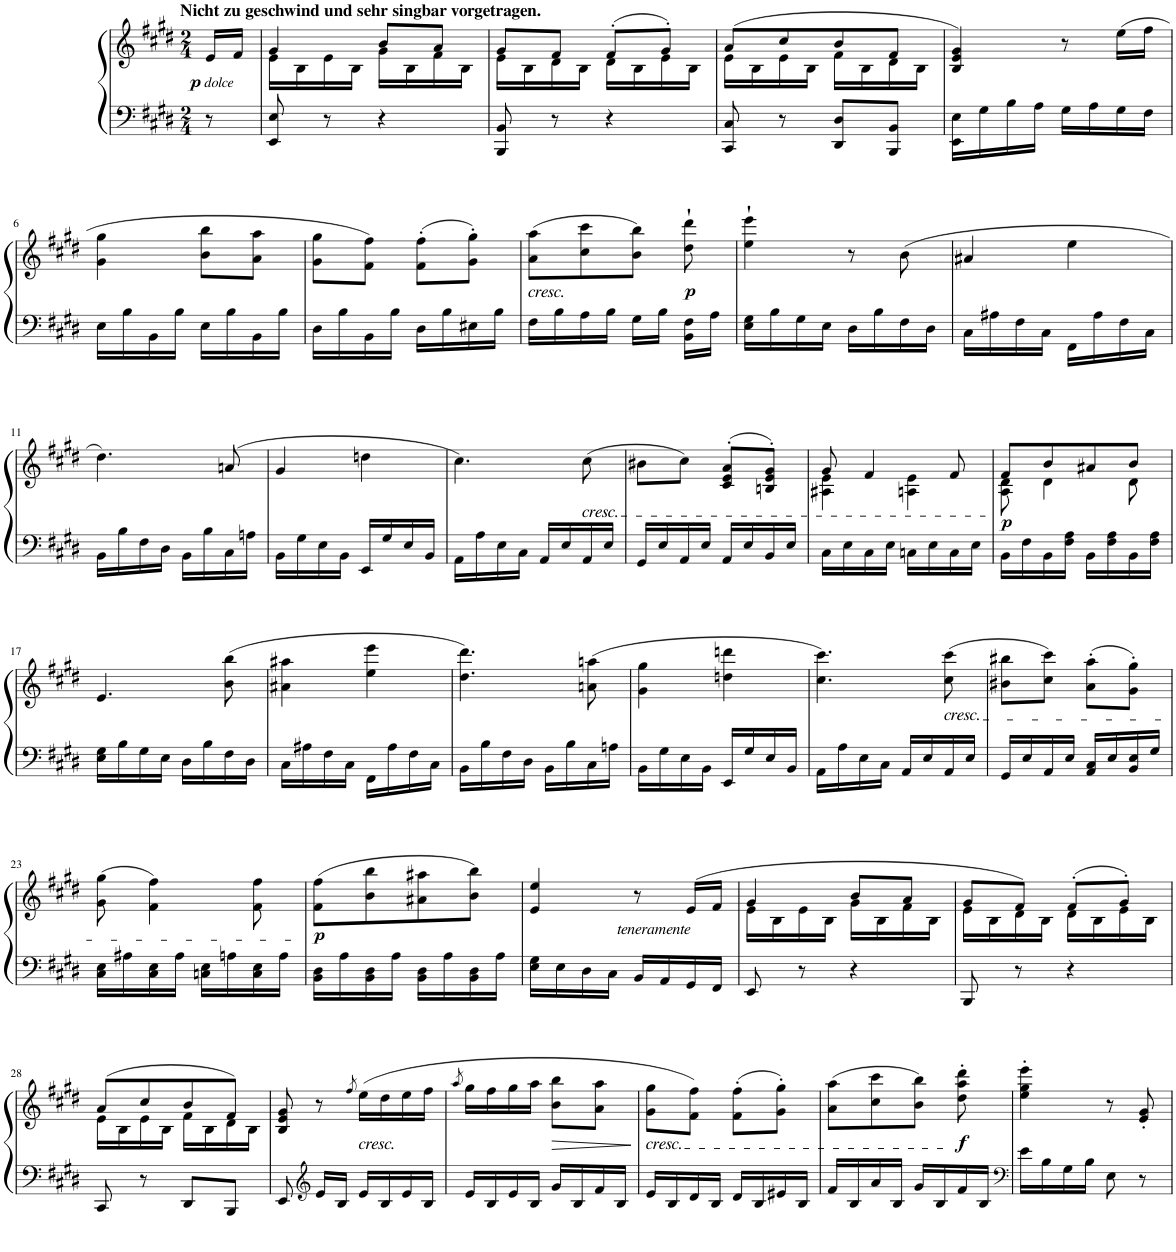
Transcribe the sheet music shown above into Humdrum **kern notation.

**kern	**kern	**dynam
*part1	*part1	*part1
*staff2	*staff1	*staff1/2
*I"Piano	*	*
*I'Pno.	*	*
!!LO:PB:g=z
*clefG2	*clefG2	*
*k[f#c#g#d#]	*k[f#c#g#d#]	*
*M2/4	*M2/4	*
=1	=1	=1
!	!LO:TX:a:B:t=Nicht zu geschwind und sehr singbar vorgetragen.	!
!	!	!LO:DY:b
!	!	!LO:DY:n=1:b
8r	16e/LL	p other-dynamics
.	16f#/JJ	.
=2	=2	=2
*	*^	*
8EE/ 8E/	4g#/	16e\LL	.
.	.	16B\	.
8r	.	16e\	.
.	.	16B\JJ	.
4r	8b/L	16g#\LL	.
.	.	16B\	.
.	8a/J	16f#\	.
.	.	16B\JJ	.
=3	=3	=3	=3
8BBB/ 8BB/	8g#/L	16e\LL	.
.	.	16B\	.
8r	8f#/J	16d#\	.
.	.	16B\JJ	.
4r	(8f#'/L	16d#\LL	.
.	.	16B\	.
.	8g#'/J)	16e\	.
.	.	16B\JJ	.
=4	=4	=4	=4
8CC#/ 8C#/	(8a/L	16e\LL	.
.	.	16B\	.
8r	8cc#/	16e\	.
.	.	16B\JJ	.
8DD#/ 8D#/L	8b/	16f#\LL	.
.	.	16B\	.
8BBB/ 8BB/J	8f#/J	16d#\	.
.	.	16B\JJ	.
*	*v	*v	*
=5	=5	=5
16EE\ 16E\LL	4B/ 4e/ 4g#/)	.
16G#\	.	.
16B\	.	.
16A\JJ	.	.
16G#\LL	8r	.
16A\	.	.
16G#\	(16ee\LL	.
16F#\JJ	16ff#\JJ	.
!!LO:LB:g=z
=6	=6	=6
16E\LL	4g#\ 4gg#\	.
16B\	.	.
16BB\	.	.
16B\JJ	.	.
16E\LL	8b\ 8bb\L	.
16B\	.	.
16BB\	8a\ 8aa\J	.
16B\JJ	.	.
=7	=7	=7
16D#\LL	8g#\ 8gg#\L	.
16B\	.	.
16BB\	8f#\ 8ff#\J)	.
16B\JJ	.	.
16D#\LL	(8f#\' 8ff#\'L	.
16B\	.	.
16E#X\	8g#\' 8gg#\'J)	.
16B\JJ	.	.
=8	=8	=8
!	!LO:TX:b:i:t=cresc.	!
16F#\LL	(8a\ 8aa\L	.
16B\	.	.
16A\	8cc#\ 8ccc#\	.
16B\JJ	.	.
16G#\LL	8b\ 8bb\J)	.
16B\JJ	.	.
!	!	!LO:DY:b
16BB\ 16F#\LL	8dd#\` 8ddd#\`	p
16A\JJ	.	.
=9	=9	=9
16E\ 16G#\LL	4ee\` 4eee\`	.
16B\	.	.
16G#\	.	.
16E\JJ	.	.
16D#\LL	8r	.
16B\	.	.
16F#\	(8b\	.
16D#\JJ	.	.
=10	=10	=10
16C#\LL	4a#X/	.
16A#X\	.	.
16F#\	.	.
16C#\JJ	.	.
16FF#\LL	4ee^\	.
16A#\	.	.
16F#\	.	.
16C#\JJ	.	.
!!LO:LB:g=z
=11	=11	=11
16BB\LL	4.dd#\)	.
16B\	.	.
16F#\	.	.
16D#\JJ	.	.
16BB\LL	.	.
16B\	.	.
16C#\	(8an/	.
16An\JJ	.	.
=12	=12	=12
16BB\LL	4g#/	.
16G#\	.	.
16E\	.	.
16BB\JJ	.	.
16EE/LL	4ddn^\	.
16G#/	.	.
16E/	.	.
16BB/JJ	.	.
=13	=13	=13
16AA\LL	4.cc#\)	.
16A\	.	.
16E\	.	.
16C#\JJ	.	.
16AA/LL	.	.
16E/	.	.
!	!LO:TX:b:i:t=cresc.	!
16AA/	(8cc#\	.
16E/JJ	.	.
=14	=14	=14
16GG#/LL	8b#X\L	.
16E/	.	.
16AA/	8cc#\J)	.
16E/JJ	.	.
16AA/LL	(>8c#/'> 8e/'> 8a/'>L	.
16E/	.	.
16BB/	8Bn/'> 8e/'> 8g#/'>J)	.
16E/JJ	.	.
=15	=15	=15
*	*^	*
16C#\LL	8g#/	4A#X\ 4e\	.
16E\	.	.	.
16C#\	4f#/	.	.
16E\JJ	.	.	.
16Cn\LL	.	4An\ 4e\	.
16E\	.	.	.
16C\	8f#/	.	.
16E\JJ	.	.	.
=16	=16	=16	=16
!	!	!	!LO:DY:b
16BB\LL	8f#/L	8A\ 8d#\	p
16F#\	.	.	.
16BB\	8b/	4d#\	.
16F#\ 16A\JJ	.	.	.
16BB\LL	8a#X/	.	.
16F#\ 16A\	.	.	.
16BB\	8b/J	8d#\	.
16F#\ 16A\JJ	.	.	.
*	*v	*v	*
!!LO:LB:g=z
=17	=17	=17
16E\ 16G#\LL	4.e/	.
16B\	.	.
16G#\	.	.
16E\JJ	.	.
16D#\LL	.	.
16B\	.	.
16F#\	(8b\ 8bb\	.
16D#\JJ	.	.
=18	=18	=18
16C#\LL	4a#X\ 4aa#X\	.
16A#X\	.	.
16F#\	.	.
16C#\JJ	.	.
16FF#\LL	4ee\^ 4eee\^	.
16A#\	.	.
16F#\	.	.
16C#\JJ	.	.
=19	=19	=19
16BB\LL	4.dd#\ 4.ddd#\)	.
16B\	.	.
16F#\	.	.
16D#\JJ	.	.
16BB\LL	.	.
16B\	.	.
16C#\	(8an\ 8aan\	.
16An\JJ	.	.
=20	=20	=20
16BB\LL	4g#\ 4gg#\	.
16G#\	.	.
16E\	.	.
16BB\JJ	.	.
16EE/LL	4ddn\^ 4dddn\^	.
16G#/	.	.
16E/	.	.
16BB/JJ	.	.
=21	=21	=21
16AA\LL	4.cc#\ 4.ccc#\)	.
16A\	.	.
16E\	.	.
16C#\JJ	.	.
16AA/LL	.	.
16E/	.	.
!	!LO:TX:b:i:t=cresc.	!
16AA/	(8cc#\ 8ccc#\	.
16E/JJ	.	.
=22	=22	=22
16GG#/LL	8b#X\ 8bb#X\L	.
16E/	.	.
16AA/	8cc#\ 8ccc#\J)	.
16E/JJ	.	.
16AA/ 16C#/LL	(8a\' 8aa\'L	.
16E/	.	.
16BB/ 16E/	8g#\' 8gg#\'J)	.
16G#/JJ	.	.
!!LO:LB:g=z
=23	=23	=23
16C#\ 16E\LL	(8g#\ 8gg#\	.
16A#X\	.	.
16C#\ 16E\	4f#\ 4ff#\)	.
16A#\JJ	.	.
16Cn\ 16E\LL	.	.
16An\	.	.
16C\ 16E\	8f#\ 8ff#\	.
16A\JJ	.	.
=24	=24	=24
!	!	!LO:DY:b
16BB\ 16D#\LL	(8f#\ 8ff#\L	p
16A\	.	.
16BB\ 16D#\	8b\ 8bb\	.
16A\JJ	.	.
16BB\ 16D#\LL	8a#X\ 8aa#X\	.
16A\	.	.
16BB\ 16D#\	8b\ 8bb\J)	.
16A\JJ	.	.
=25	=25	=25
16E\ 16G#\LL	4e/ 4ee/	.
16E\	.	.
16D#\	.	.
16C#\JJ	.	.
!	!LO:TX:b:i:t=teneramente	!
16BB/LL	8r	.
16AA/	.	.
16GG#/	(>16e/LL	.
16FF#/JJ	16f#/JJ	.
=26	=26	=26
*	*^	*
8EE/	4g#/	16e\LL	.
.	.	16B\	.
8r	.	16e\	.
.	.	16B\JJ	.
4r	8b/L	16g#\LL	.
.	.	16B\	.
.	8a/J	16f#\	.
.	.	16B\JJ	.
=27	=27	=27	=27
8BBB/	8g#/L	16e\LL	.
.	.	16B\	.
8r	8f#/J)	16d#\	.
.	.	16B\JJ	.
4r	(8f#'/L	16d#\LL	.
.	.	16B\	.
.	8g#'/J)	16e\	.
.	.	16B\JJ	.
!!LO:LB:g=z	!!
=28	=28	=28	=28
8CC#/	(8a/L	16e\LL	.
.	.	16B\	.
8r	8cc#/	16e\	.
.	.	16B\JJ	.
8DD#/L	8b/	16f#\LL	.
.	.	16B\	.
8BBB/J	8f#/J)	16d#\	.
.	.	16B\JJ	.
*	*v	*v	*
=29	=29	=29
8EE/	8B/ 8e/ 8g#/	.
*clefG2	*	*
16e/LL	8r	.
16B/JJ	.	.
.	8qff#/	.
!	!LO:TX:b:i:t=cresc.	!
16e/LL	(16ee\LL	.
16B/	16dd#\	.
16e/	16ee\	.
16B/JJ	16ff#\JJ	.
=30	=30	=30
.	8qaa/	.
16e/LL	16gg#\LL	.
16B/	16ff#\	.
16e/	16gg#\	.
16B/JJ	16aa\JJ	.
!	!	!LO:HP:b
16g#/LL	8b\ 8bb\L	>
16B/	.	.
16f#/	8a\ 8aa\J	.
16B/JJ	.	.
.	.	]
=31	=31	=31
!	!LO:TX:b:i:t=cresc.	!
16e/LL	8g#\ 8gg#\L	.
16B/	.	.
16d#/	8f#\ 8ff#\J)	.
16B/JJ	.	.
16d#/LL	(8f#\' 8ff#\'L	.
16B/	.	.
16e#X/	8g#\' 8gg#\'J)	.
16B/JJ	.	.
=32	=32	=32
16f#/LL	(8a\ 8aa\L	.
16B/	.	.
16a/	8cc#\ 8ccc#\	.
16B/JJ	.	.
16g#/LL	8b\ 8bb\J)	.
16B/	.	.
!	!	!LO:DY:b
16f#/	8dd#\' 8aa\' 8ddd#\'	f
16B/JJ	.	.
=33	=33	=33
*clefF4	*	*
16e\LL	4ee\' 4gg#\' 4eee\'	.
16B\	.	.
16G#\	.	.
16B\JJ	.	.
8E\	8r	.
8r	8e/' 8g#/'	.
=	=	=
*-	*-	*-
